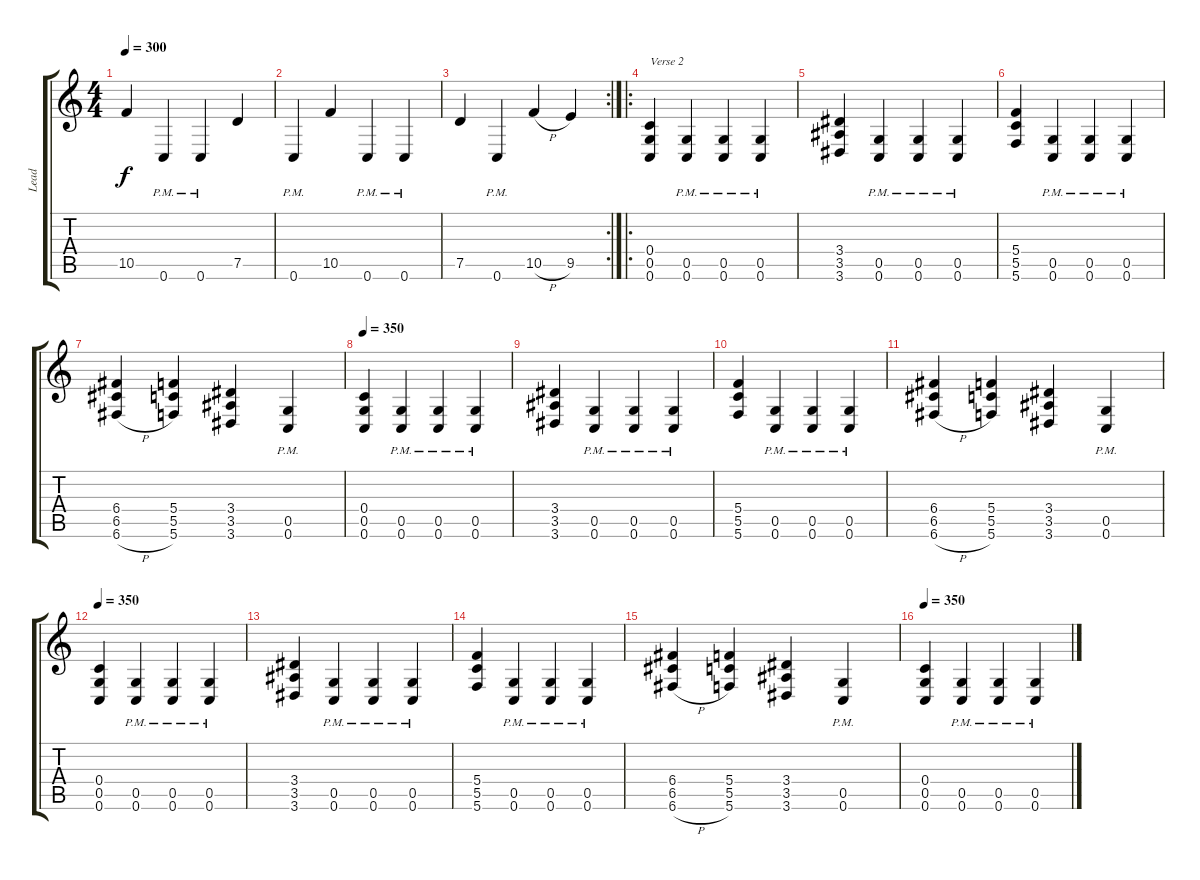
\track ("Lead" "Lead") {instrument distortionguitar}
\staff {score tabs}
\tuning (D4 A3 F3 C3 G2 C2) {hide}
\ts (4 4)
\tempo 300
\clef g2
\ks c
10.5.4{dy f} 0.6{pm}.4 0.6{pm}.4 7.5.4 |
0.6{pm}.4 10.5.4 0.6{pm}.4 0.6{pm}.4 |
\rc 2
7.5.4 0.6{pm}.4 10.5{h}.4 9.5.4 |
\ro
(0.4 0.5 0.6).4{txt "Verse 2"} (0.5{pm} 0.6{pm}).4 (0.5{pm} 0.6{pm}).4 (0.5{pm} 0.6{pm}).4 |
(3.4 3.5 3.6).4 (0.5{pm} 0.6{pm}).4 (0.5{pm} 0.6{pm}).4 (0.5{pm} 0.6{pm}).4 |
(5.4 5.5 5.6).4 (0.5{pm} 0.6{pm}).4 (0.5{pm} 0.6{pm}).4 (0.5{pm} 0.6{pm}).4 |
(6.4 6.5 6.6{h}).4 (5.4 5.5 5.6).4 (3.4 3.5 3.6).4 (0.5{pm} 0.6{pm}).4 |
\tempo 350
(0.4 0.5 0.6).4 (0.5{pm} 0.6{pm}).4 (0.5{pm} 0.6{pm}).4 (0.5{pm} 0.6{pm}).4 |
(3.4 3.5 3.6).4 (0.5{pm} 0.6{pm}).4 (0.5{pm} 0.6{pm}).4 (0.5{pm} 0.6{pm}).4 |
(5.4 5.5 5.6).4 (0.5{pm} 0.6{pm}).4 (0.5{pm} 0.6{pm}).4 (0.5{pm} 0.6{pm}).4 |
(6.4 6.5 6.6{h}).4 (5.4 5.5 5.6).4 (3.4 3.5 3.6).4 (0.5{pm} 0.6{pm}).4 |
\tempo 350
(0.4 0.5 0.6).4 (0.5{pm} 0.6{pm}).4 (0.5{pm} 0.6{pm}).4 (0.5{pm} 0.6{pm}).4 |
(3.4 3.5 3.6).4 (0.5{pm} 0.6{pm}).4 (0.5{pm} 0.6{pm}).4 (0.5{pm} 0.6{pm}).4 |
(5.4 5.5 5.6).4 (0.5{pm} 0.6{pm}).4 (0.5{pm} 0.6{pm}).4 (0.5{pm} 0.6{pm}).4 |
(6.4 6.5 6.6{h}).4 (5.4 5.5 5.6).4 (3.4 3.5 3.6).4 (0.5{pm} 0.6{pm}).4 |
\tempo 350
(0.4 0.5 0.6).4 (0.5{pm} 0.6{pm}).4 (0.5{pm} 0.6{pm}).4 (0.5{pm} 0.6{pm}).4
